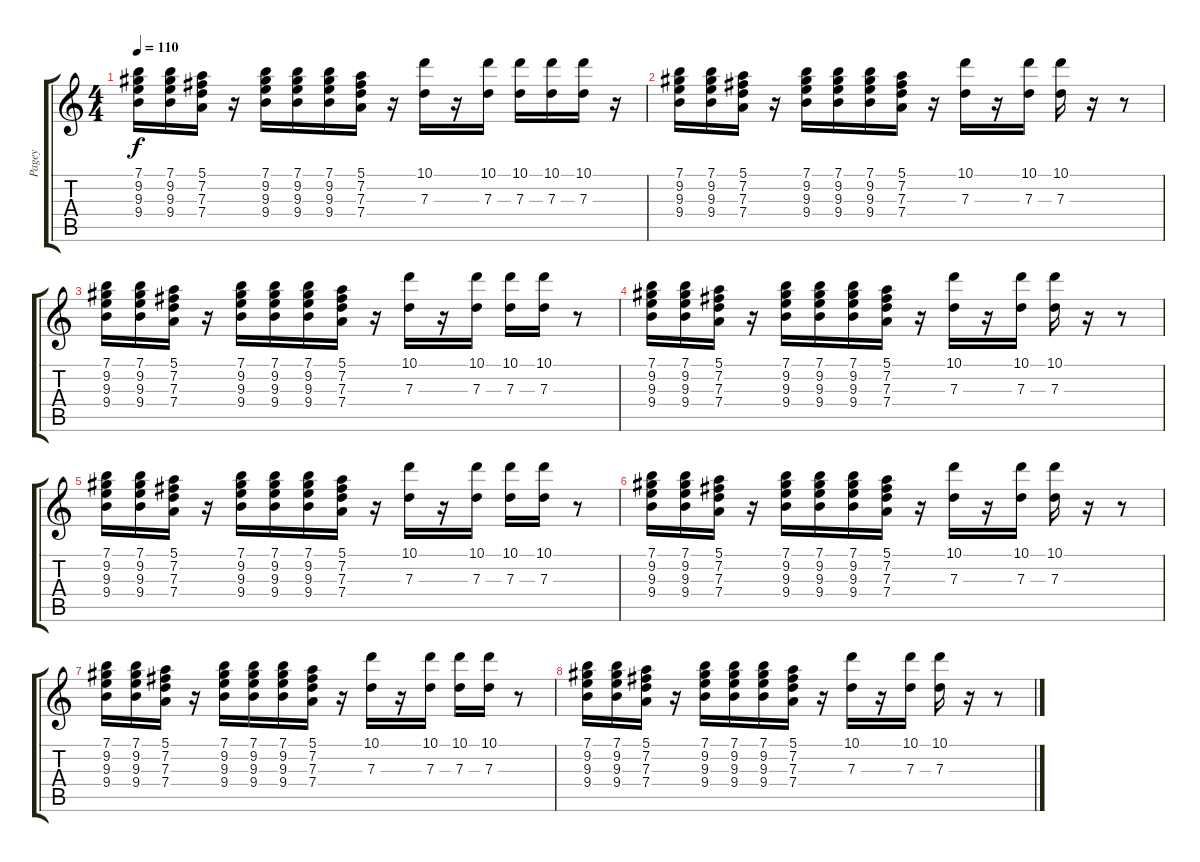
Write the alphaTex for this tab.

\track ("Pagey" "Pagey") {instrument distortionguitar}
\staff {score tabs}
\tuning (E4 B3 G3 D3 A2 E2) {hide}
\ts (4 4)
\tempo 110
\clef g2
\ks c
(7.1 9.2 9.3 9.4).16{dy f} (7.1 9.2 9.3 9.4).16 (5.1 7.2 7.3 7.4).16 r.16 (7.1 9.2 9.3 9.4).16 (7.1 9.2 9.3 9.4).16 (7.1 9.2 9.3 9.4).16 (5.1 7.2 7.3 7.4).16 r.16 (10.1 7.3).16 r.16 (10.1 7.3).16 (10.1 7.3).16 (10.1 7.3).16 (10.1 7.3).16 r.16 |
(7.1 9.2 9.3 9.4).16 (7.1 9.2 9.3 9.4).16 (5.1 7.2 7.3 7.4).16 r.16 (7.1 9.2 9.3 9.4).16 (7.1 9.2 9.3 9.4).16 (7.1 9.2 9.3 9.4).16 (5.1 7.2 7.3 7.4).16 r.16 (10.1 7.3).16 r.16 (10.1 7.3).16 (10.1 7.3).16 r.16 r.8 |
(7.1 9.2 9.3 9.4).16 (7.1 9.2 9.3 9.4).16 (5.1 7.2 7.3 7.4).16 r.16 (7.1 9.2 9.3 9.4).16 (7.1 9.2 9.3 9.4).16 (7.1 9.2 9.3 9.4).16 (5.1 7.2 7.3 7.4).16 r.16 (10.1 7.3).16 r.16 (10.1 7.3).16 (10.1 7.3).16 (10.1 7.3).16 r.8 |
(7.1 9.2 9.3 9.4).16 (7.1 9.2 9.3 9.4).16 (5.1 7.2 7.3 7.4).16 r.16 (7.1 9.2 9.3 9.4).16 (7.1 9.2 9.3 9.4).16 (7.1 9.2 9.3 9.4).16 (5.1 7.2 7.3 7.4).16 r.16 (10.1 7.3).16 r.16 (10.1 7.3).16 (10.1 7.3).16 r.16 r.8 |
(7.1 9.2 9.3 9.4).16 (7.1 9.2 9.3 9.4).16 (5.1 7.2 7.3 7.4).16 r.16 (7.1 9.2 9.3 9.4).16 (7.1 9.2 9.3 9.4).16 (7.1 9.2 9.3 9.4).16 (5.1 7.2 7.3 7.4).16 r.16 (10.1 7.3).16 r.16 (10.1 7.3).16 (10.1 7.3).16 (10.1 7.3).16 r.8 |
(7.1 9.2 9.3 9.4).16 (7.1 9.2 9.3 9.4).16 (5.1 7.2 7.3 7.4).16 r.16 (7.1 9.2 9.3 9.4).16 (7.1 9.2 9.3 9.4).16 (7.1 9.2 9.3 9.4).16 (5.1 7.2 7.3 7.4).16 r.16 (10.1 7.3).16 r.16 (10.1 7.3).16 (10.1 7.3).16 r.16 r.8 |
(7.1 9.2 9.3 9.4).16 (7.1 9.2 9.3 9.4).16 (5.1 7.2 7.3 7.4).16 r.16 (7.1 9.2 9.3 9.4).16 (7.1 9.2 9.3 9.4).16 (7.1 9.2 9.3 9.4).16 (5.1 7.2 7.3 7.4).16 r.16 (10.1 7.3).16 r.16 (10.1 7.3).16 (10.1 7.3).16 (10.1 7.3).16 r.8 |
(7.1 9.2 9.3 9.4).16 (7.1 9.2 9.3 9.4).16 (5.1 7.2 7.3 7.4).16 r.16 (7.1 9.2 9.3 9.4).16 (7.1 9.2 9.3 9.4).16 (7.1 9.2 9.3 9.4).16 (5.1 7.2 7.3 7.4).16 r.16 (10.1 7.3).16 r.16 (10.1 7.3).16 (10.1 7.3).16 r.16 r.8
